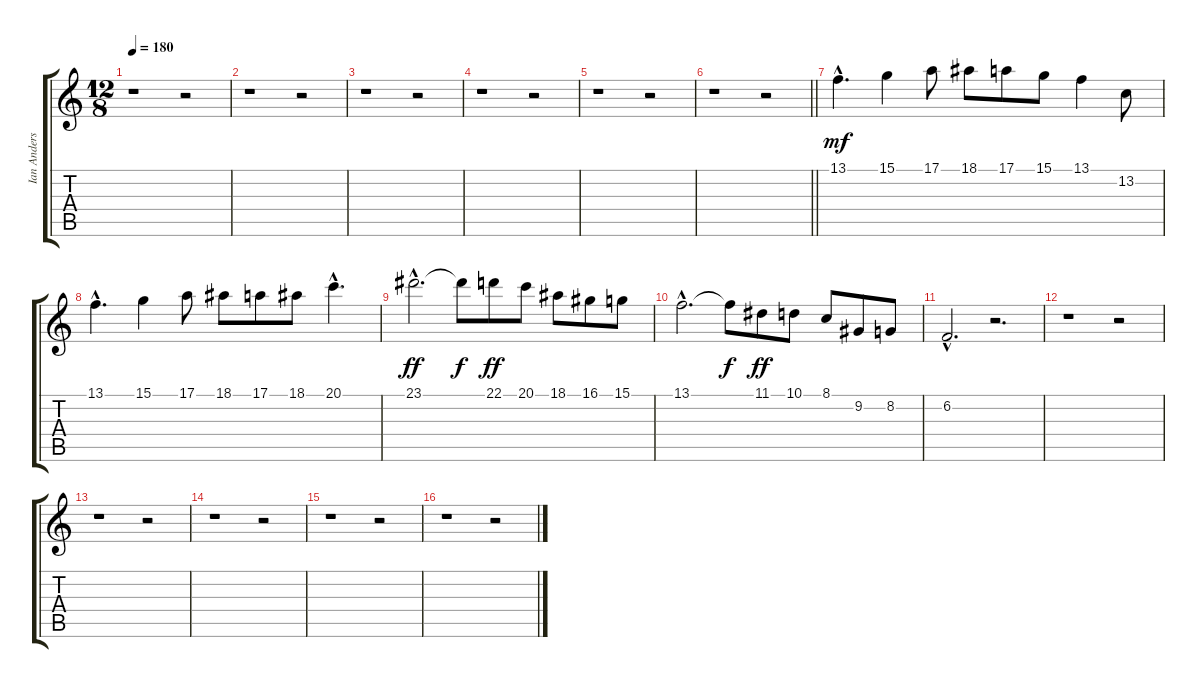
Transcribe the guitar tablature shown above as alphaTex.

\track ("Ian Anderson (flute/sax)" "Ian Anders") {instrument flute}
\staff {score tabs}
\tuning (E4 B3 G3 D3 A2 E2) {hide}
\ts (12 8)
\tempo 180
\clef g2
\ks c
r.1{dy ff} r.2 |
r.1 r.2 |
r.1 r.2 |
r.1 r.2 |
r.1 r.2 |
\barLineRight lightlight
r.1 r.2 |
13.1{hac}.4{d dy mf} 15.1.4 17.1.8 18.1.8 17.1.8 15.1.8 13.1.4 13.2.8 |
13.1{hac}.4{d} 15.1.4 17.1.8 18.1.8 17.1.8 18.1.8 20.1{hac}.4{d} |
23.1{hac}.2{d dy ff} 23.1{t}.8{dy f} 22.1.8{dy ff} 20.1.8 18.1.8 16.1.8 15.1.8 |
13.1{hac}.2{d} 13.1{t}.8{dy f} 11.1.8{dy ff} 10.1.8 8.1.8 9.2.8 8.2.8 |
6.2{hac}.2{d} r.2{d} |
r.1 r.2 |
r.1 r.2 |
r.1 r.2 |
r.1 r.2 |
r.1 r.2
